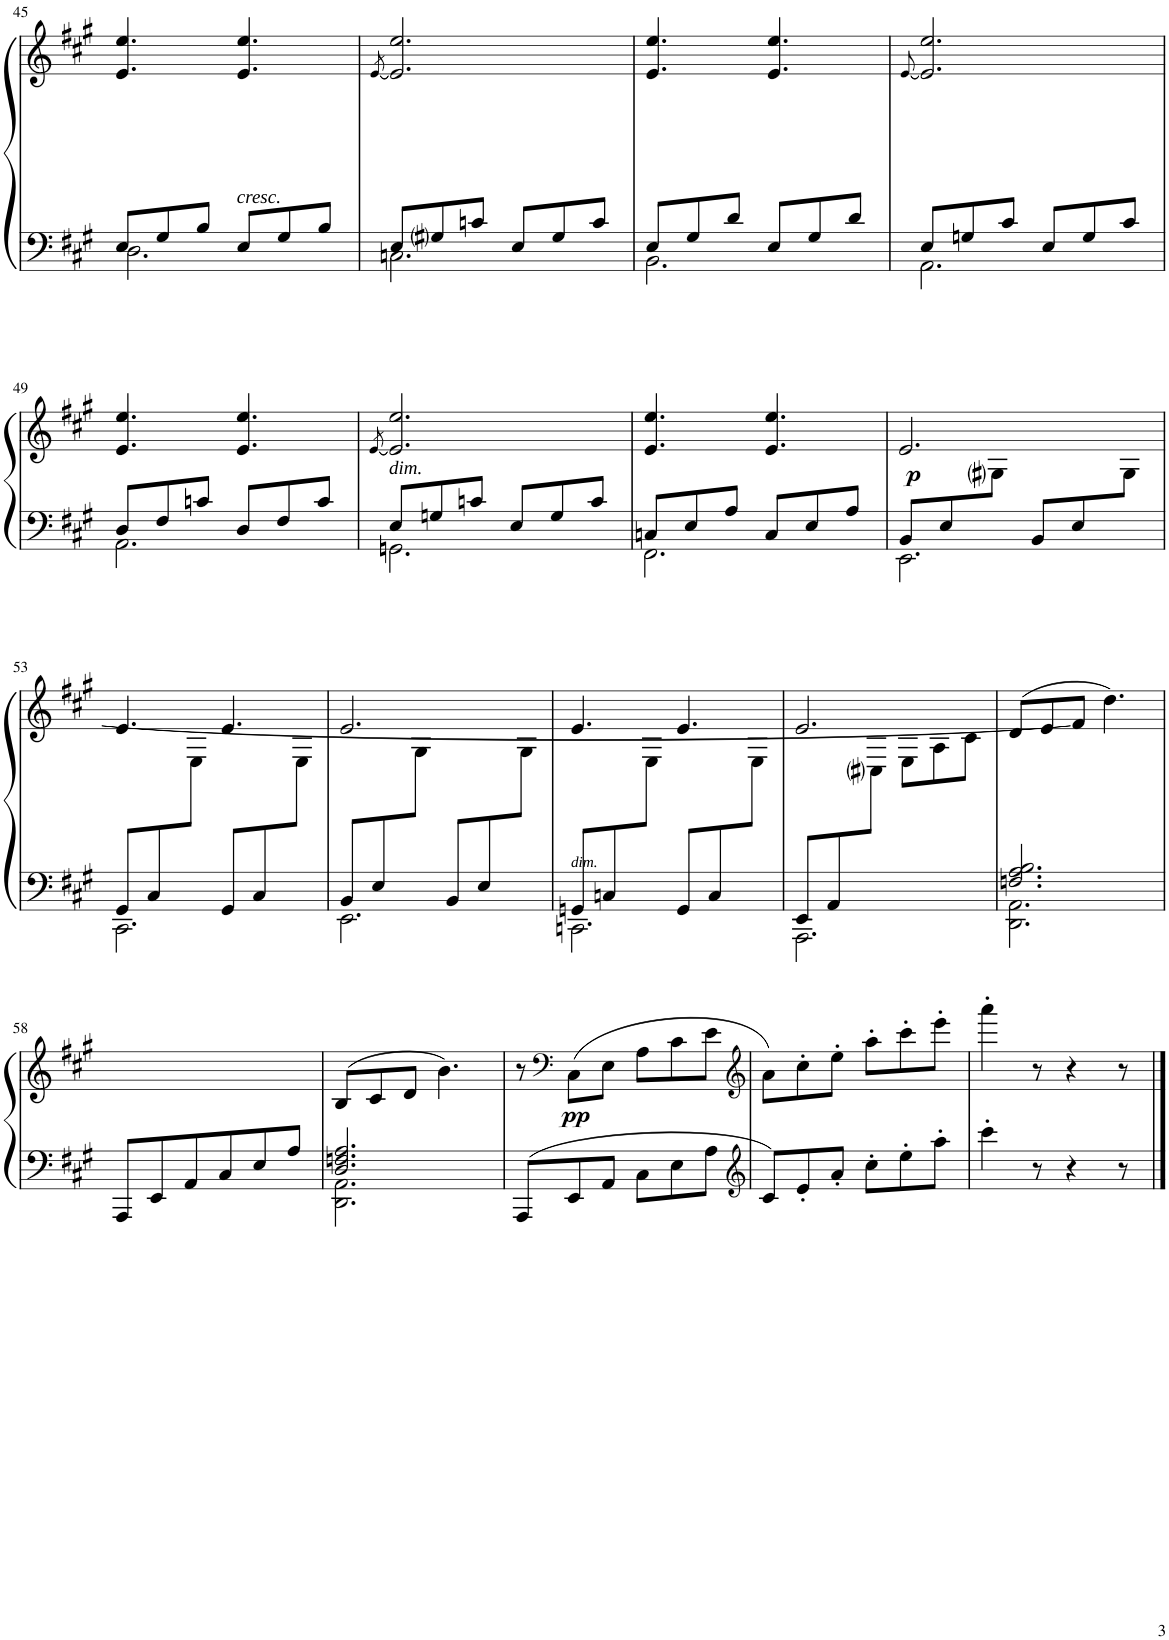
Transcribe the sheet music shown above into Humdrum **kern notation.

**kern	**kern	**dynam
*part1	*part1	*part1
*staff2	*staff1	*staff1/2
*I"Midi_1	*	*
!!LO:PB:g=z
*clefF4	*clefG2	*
*k[f#c#g#]	*k[f#c#g#]	*
*A:	*A:	*
*M6/8	*M6/8	*
=45	=45	=45
*^	*	*
8E/L	2.D\	4.e/ 4.ee/	.
8G#/	.	.	.
8B/J	.	.	.
!	!	!LO:TX:b:i:t=cresc.	!
8E/L	.	4.e/ 4.ee/	.
8G#/	.	.	.
8B/J	.	.	.
=46	=46	=46	=46
.	.	[8qe/	.
8E/L	2.Cn\	2.e/] 2.ee/	.
8G#i/	.	.	.
8cn/J	.	.	.
8E/L	.	.	.
8G#/	.	.	.
8c/J	.	.	.
=47	=47	=47	=47
8E/L	2.BB\	4.e/ 4.ee/	.
8G#/	.	.	.
8d/J	.	.	.
8E/L	.	4.e/ 4.ee/	.
8G#/	.	.	.
8d/J	.	.	.
=48	=48	=48	=48
.	.	[8qe/	.
8E/L	2.AA\	2.e/] 2.ee/	.
8Gn/	.	.	.
8c#/J	.	.	.
8E/L	.	.	.
8G/	.	.	.
8c#/J	.	.	.
!!LO:LB:g=z
=49	=49	=49	=49
*	*	*^	*
8D/L	2.AA\	4.e/ 4.ee/	2ryy	.
8F#/	.	.	.	.
8cn/J	.	.	.	.
8D/L	.	4.e/ 4.ee/	.	.
8F#/	.	.	4ryy	.
8c/J	.	.	.	.
=50	=50	=50	=50	=50
.	.	[8qe/	.	.
!LO:TX:a:i:t=dim.	!	!	!	!
8E/L	2.GGn\	2.e/] 2.ee/	2ryy	.
8Gn/	.	.	.	.
8cn/J	.	.	.	.
8E/L	.	.	.	.
8G/	.	.	4ryy	.
8c/J	.	.	.	.
=51	=51	=51	=51	=51
8Cn/L	2.FF#\	4.e/ 4.ee/	2ryy	.
8E/	.	.	.	.
8A/J	.	.	.	.
8C/L	.	4.e/ 4.ee/	.	.
8E/	.	.	4ryy	.
8A/J	.	.	.	.
=52	=52	=52	=52	=52
*	*^	*	*	*
!	!	!	!	!	!LO:DY:b
8BB/L	2.EE\	2ryy	2.e/	4ryy	p
8E/	.	.	.	.	.
8ryy	.	.	.	8G#i\J	.
8BB/L	.	.	.	4ryy	.
8E/	.	4ryy	.	.	.
8ryy	.	.	.	8G#\J	.
!!LO:LB:g=z	!!
=53	=53	=53	=53	=53	=53
8GG#/L	2.CC#\	2ryy	4.e/	4ryy	.
8C#/	.	.	.	.	.
8ryy	.	.	.	8E\J	.
8GG#/L	.	.	4.e/	4ryy	.
8C#/	.	4ryy	.	.	.
8ryy	.	.	.	8E\J	.
=54	=54	=54	=54	=54	=54
8BB/L	2.EE\	2ryy	2.e/	4ryy	.
8E/	.	.	.	.	.
8ryy	.	.	.	8G#\J	.
8BB/L	.	.	.	4ryy	.
8E/	.	4ryy	.	.	.
8ryy	.	.	.	8G#\J	.
=55	=55	=55	=55	=55	=55
!	!	!	!LO:TX:b:i:t=dim.	!	!
8GGn/L	2.CCn\	2ryy	4.e/	4ryy	.
8Cn/	.	.	.	.	.
8ryy	.	.	.	8E\J	.
8GG/L	.	.	4.e/	4ryy	.
8C/	.	4ryy	.	.	.
8ryy	.	.	.	8E\J	.
=56	=56	=56	=56	=56	=56
8EE/L	2.AAA\	2ryy	2.e/	4ryy	.
8AA/	.	.	.	.	.
2ryy	.	.	.	8C#i\J	.
.	.	.	.	8E\L	.
.	.	4ryy	.	8A\	.
.	.	.	.	8c#\J	.
*	*v	*v	*	*	*
=57	=57	=57	=57	=57
2.Fn/ 2.A/ 2.B/	2.DD\ 2.AA\	(8d/L	2ryy	.
.	.	8e/	.	.
.	.	8f/J]	.	.
.	.	4.dd\)	.	.
.	.	.	4ryy	.
*	*	*v	*v	*
!!LO:LB:g=z
=58	=58	=58	=58
8AAA/L	2ryy	2ryy	.
8EE/	.	.	.
8AA/	.	.	.
8C#/	.	.	.
8E/	4ryy	4ryy	.
8A/J	.	.	.
=59	=59	=59	=59
2.D/ 2.Fn/ 2.A/	2.DD\ 2.AA\	(8B/L	.
.	.	8c#/	.
.	.	8d/J	.
.	.	4.b\)	.
=60	=60	=60	=60
8AAA/L	2ryy	8r	.
*	*	*clefF4	*
!	!	!	!LO:DY:b
8EE/	.	(8C#\L	pp
8AA/J	.	8E\J	.
8C#\L	.	8A\L	.
8E\	4ryy	8c#\	.
8A\J	.	8e\J	.
=61	=61	=61	=61
*clefG2	*	*clefG2	*
8c#/L	2ryy	8a\L)	.
8e'/	.	8cc#'\	.
8a'/J	.	8ee'\J	.
8cc#'\L	.	8aa'\L	.
8ee'\	4ryy	8ccc#'\	.
8aa'\J	.	8eee'\J	.
*v	*v	*	*
=62	=62	=62
4ccc#'\	4aaa'\	.
8r	8r	.
4r	4r	.
8r	8r	.
==	==	==
*-	*-	*-
